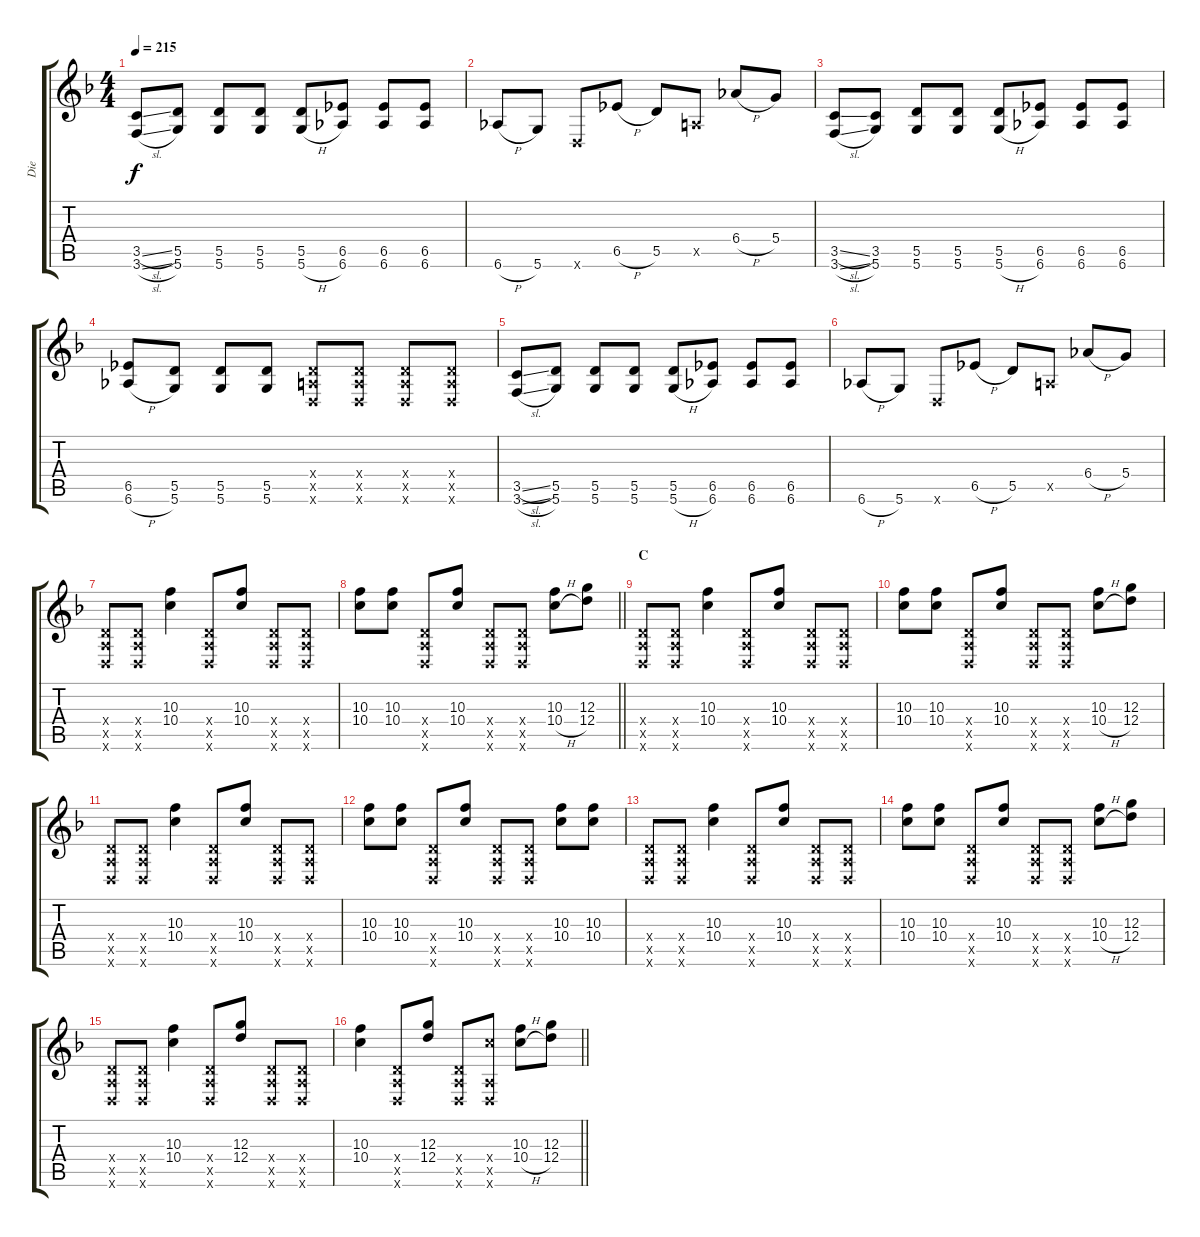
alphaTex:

\track ("Die" "Die") {instrument distortionguitar}
\staff {score tabs}
\tuning (E4 B3 G3 D3 A2 D2) {hide}
\ts (4 4)
\tempo 215
\clef g2
\ks f
(3.5{sl} 3.6{sl}).8{dy f} (5.5 5.6).8 (5.5 5.6).8 (5.5 5.6).8 (5.5 5.6{h}).8 (6.5 6.6).8 (6.5 6.6).8 (6.5 6.6).8 |
6.6{h}.8 5.6.8 0.6{x}.8 6.5{h}.8 5.5.8 0.5{x}.8 6.4{h}.8 5.4.8 |
(3.5{sl} 3.6{sl}).8 (3.5 5.6).8 (5.5 5.6).8 (5.5 5.6).8 (5.5 5.6{h}).8 (6.5 6.6).8 (6.5 6.6).8 (6.5 6.6).8 |
(6.5 6.6{h}).8 (5.5 5.6).8 (5.5 5.6).8 (5.5 5.6).8 (0.4{x} 0.5{x} 0.6{x}).8 (0.4{x} 0.5{x} 0.6{x}).8 (0.4{x} 0.5{x} 0.6{x}).8 (0.4{x} 0.5{x} 0.6{x}).8 |
(3.5{sl} 3.6{sl}).8 (5.5 5.6).8 (5.5 5.6).8 (5.5 5.6).8 (5.5 5.6{h}).8 (6.5 6.6).8 (6.5 6.6).8 (6.5 6.6).8 |
6.6{h}.8 5.6.8 0.6{x}.8 6.5{h}.8 5.5.8 0.5{x}.8 6.4{h}.8 5.4.8 |
(0.4{x} 0.5{x} 0.6{x}).8 (0.4{x} 0.5{x} 0.6{x}).8 (10.3 10.4).4 (0.4{x} 0.5{x} 0.6{x}).8 (10.3 10.4).8 (0.4{x} 0.5{x} 0.6{x}).8 (0.4{x} 0.5{x} 0.6{x}).8 |
\barLineRight lightlight
(10.3 10.4).8 (10.3 10.4).8 (0.4{x} 0.5{x} 0.6{x}).8 (10.3 10.4).8 (0.4{x} 0.5{x} 0.6{x}).8 (0.4{x} 0.5{x} 0.6{x}).8 (10.3 10.4{h}).8 (12.3 12.4).8 |
\section ("" "C")
(0.4{x} 0.5{x} 0.6{x}).8 (0.4{x} 0.5{x} 0.6{x}).8 (10.3 10.4).4 (0.4{x} 0.5{x} 0.6{x}).8 (10.3 10.4).8 (0.4{x} 0.5{x} 0.6{x}).8 (0.4{x} 0.5{x} 0.6{x}).8 |
(10.3 10.4).8 (10.3 10.4).8 (0.4{x} 0.5{x} 0.6{x}).8 (10.3 10.4).8 (0.4{x} 0.5{x} 0.6{x}).8 (0.4{x} 0.5{x} 0.6{x}).8 (10.3 10.4{h}).8 (12.3 12.4).8 |
(0.4{x} 0.5{x} 0.6{x}).8 (0.4{x} 0.5{x} 0.6{x}).8 (10.3 10.4).4 (0.4{x} 0.5{x} 0.6{x}).8 (10.3 10.4).8 (0.4{x} 0.5{x} 0.6{x}).8 (0.4{x} 0.5{x} 0.6{x}).8 |
(10.3 10.4).8 (10.3 10.4).8 (0.4{x} 0.5{x} 0.6{x}).8 (10.3 10.4).8 (0.4{x} 0.5{x} 0.6{x}).8 (0.4{x} 0.5{x} 0.6{x}).8 (10.3 10.4).8 (10.3 10.4).8 |
(0.4{x} 0.5{x} 0.6{x}).8 (0.4{x} 0.5{x} 0.6{x}).8 (10.3 10.4).4 (0.4{x} 0.5{x} 0.6{x}).8 (10.3 10.4).8 (0.4{x} 0.5{x} 0.6{x}).8 (0.4{x} 0.5{x} 0.6{x}).8 |
(10.3 10.4).8 (10.3 10.4).8 (0.4{x} 0.5{x} 0.6{x}).8 (10.3 10.4).8 (0.4{x} 0.5{x} 0.6{x}).8 (0.4{x} 0.5{x} 0.6{x}).8 (10.3 10.4{h}).8 (12.3 12.4).8 |
(0.4{x} 0.5{x} 0.6{x}).8 (0.4{x} 0.5{x} 0.6{x}).8 (10.3 10.4).4 (0.4{x} 0.5{x} 0.6{x}).8 (12.3 12.4).8 (0.4{x} 0.5{x} 0.6{x}).8 (0.4{x} 0.5{x} 0.6{x}).8 |
\barLineRight lightlight
(10.3 10.4).4 (0.4{x} 0.5{x} 0.6{x}).8 (12.3 12.4).8 (0.4{x} 0.5{x} 0.6{x}).8 (10.4{x} 0.5{x} 0.6{x}).8 (10.3 10.4{h}).8 (12.3 12.4).8
